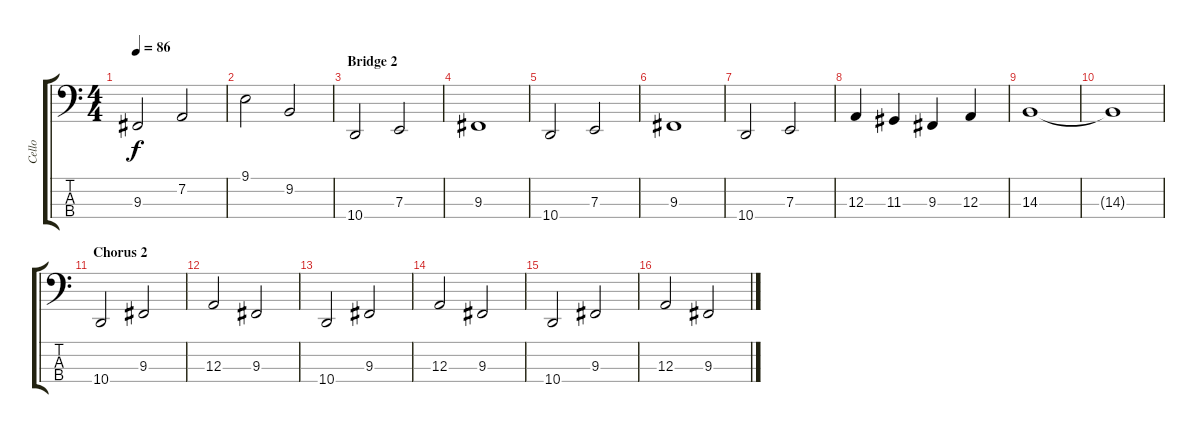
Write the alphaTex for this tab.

\track ("Cello" "Cello") {instrument cello}
\staff {score tabs}
\tuning (G2 D2 A1 E1) {hide}
\ts (4 4)
\tempo 86
\clef f4
\ks c
9.3.2{dy f} 7.2.2 |
9.1.2 9.2.2 |
\section ("" "Bridge 2")
10.4.2 7.3.2 |
9.3.1 |
10.4.2 7.3.2 |
9.3.1 |
10.4.2 7.3.2 |
12.3.4 11.3.4 9.3.4 12.3.4 |
14.3.1 |
14.3{t}.1 |
\section ("" "Chorus 2")
10.4.2 9.3.2 |
12.3.2 9.3.2 |
10.4.2 9.3.2 |
12.3.2 9.3.2 |
10.4.2 9.3.2 |
12.3.2 9.3.2
